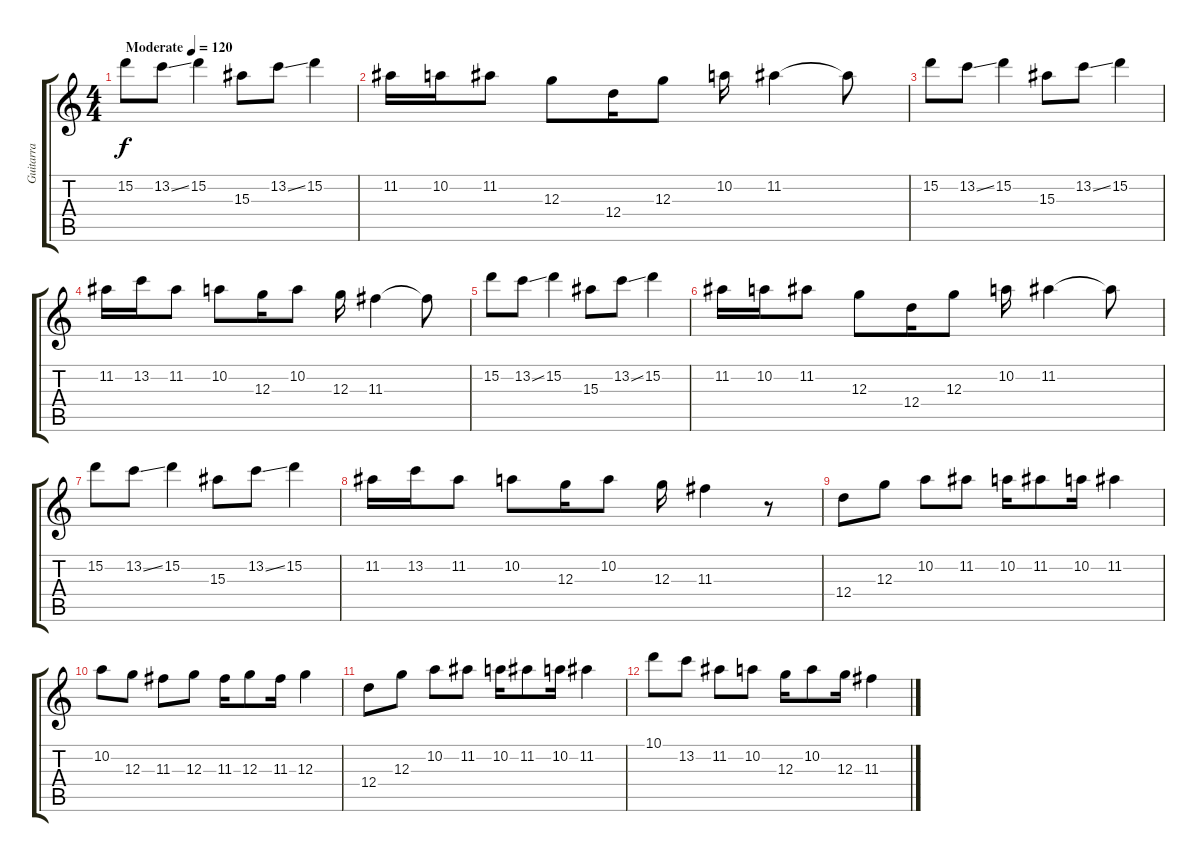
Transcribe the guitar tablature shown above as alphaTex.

\track ("Guitarra" "Guitarra") {instrument electricguitarclean}
\staff {score tabs}
\tuning (E4 B3 G3 D3 A2 E2) {hide}
\ts (4 4)
\tempo (120 "Moderate")
\clef g2
\ks c
15.2.8{dy f instrument electricguitarclean} 13.2{ss}.8 15.2.4 15.3.8 13.2{ss}.8 15.2.4 |
11.2.16 10.2.16 11.2.8 12.3.8 12.4.16 12.3.8 10.2.16 11.2.4 11.2{t}.8 |
15.2.8 13.2{ss}.8 15.2.4 15.3.8 13.2{ss}.8 15.2.4 |
11.2.16 13.2.16 11.2.8 10.2.8 12.3.16 10.2.8 12.3.16 11.3.4 11.3{t}.8 |
15.2.8 13.2{ss}.8 15.2.4 15.3.8 13.2{ss}.8 15.2.4 |
11.2.16 10.2.16 11.2.8 12.3.8 12.4.16 12.3.8 10.2.16 11.2.4 11.2{t}.8 |
15.2.8 13.2{ss}.8 15.2.4 15.3.8 13.2{ss}.8 15.2.4 |
11.2.16 13.2.16 11.2.8 10.2.8 12.3.16 10.2.8 12.3.16 11.3.4 r.8 |
12.4.8 12.3.8 10.2.8 11.2.8 10.2.16 11.2.8 10.2.16 11.2.4 |
10.2.8 12.3.8 11.3.8 12.3.8 11.3.16 12.3.8 11.3.16 12.3.4 |
12.4.8 12.3.8 10.2.8 11.2.8 10.2.16 11.2.8 10.2.16 11.2.4 |
10.1.8 13.2.8 11.2.8 10.2.8 12.3.16 10.2.8 12.3.16 11.3.4
